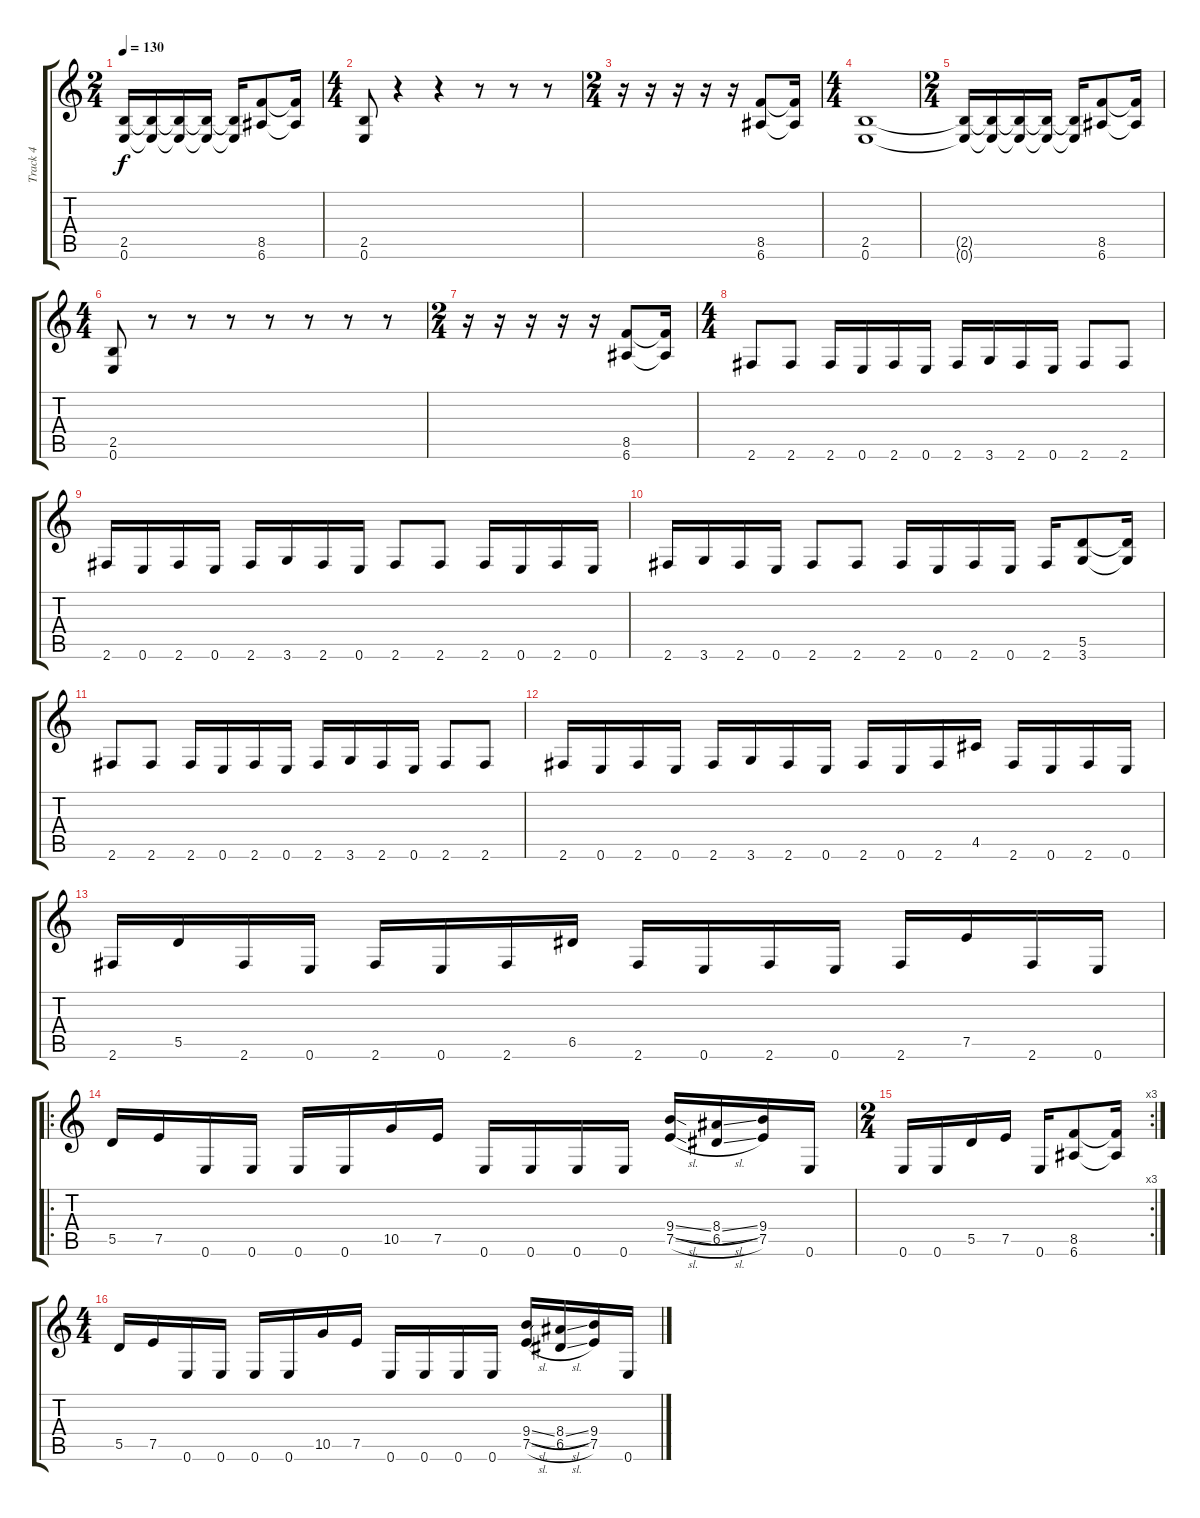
\track ("Track 4" "Track 4") {instrument distortionguitar}
\staff {score tabs}
\tuning (E4 B3 G3 D3 A2 E2) {hide}
\ts (2 4)
\tempo 130
\clef g2
\ks c
(2.5{t} 0.6{t}).16{dy f} (2.5{t} 0.6{t}).16 (2.5{t} 0.6{t}).16 (2.5{t} 0.6{t}).16 (2.5{t} 0.6{t}).16 (8.5 6.6).8 (8.5{t} 6.6{t}).16 |
\ts (4 4)
(2.5 0.6).8 r.4 r.4 r.8 r.8 r.8 |
\ts (2 4)
r.16 r.16 r.16 r.16 r.16 (8.5 6.6).8 (8.5{t} 6.6{t}).16 |
\ts (4 4)
(2.5 0.6).1 |
\ts (2 4)
(2.5{t} 0.6{t}).16 (2.5{t} 0.6{t}).16 (2.5{t} 0.6{t}).16 (2.5{t} 0.6{t}).16 (2.5{t} 0.6{t}).16 (8.5 6.6).8 (8.5{t} 6.6{t}).16 |
\ts (4 4)
(2.5 0.6).8 r.8 r.8 r.8 r.8 r.8 r.8 r.8 |
\ts (2 4)
r.16 r.16 r.16 r.16 r.16 (8.5 6.6).8 (8.5{t} 6.6{t}).16 |
\ts (4 4)
2.6.8 2.6.8 2.6.16 0.6.16 2.6.16 0.6.16 2.6.16 3.6.16 2.6.16 0.6.16 2.6.8 2.6.8 |
2.6.16 0.6.16 2.6.16 0.6.16 2.6.16 3.6.16 2.6.16 0.6.16 2.6.8 2.6.8 2.6.16 0.6.16 2.6.16 0.6.16 |
2.6.16 3.6.16 2.6.16 0.6.16 2.6.8 2.6.8 2.6.16 0.6.16 2.6.16 0.6.16 2.6.16 (5.5 3.6).8 (5.5{t} 3.6{t}).16 |
2.6.8 2.6.8 2.6.16 0.6.16 2.6.16 0.6.16 2.6.16 3.6.16 2.6.16 0.6.16 2.6.8 2.6.8 |
2.6.16 0.6.16 2.6.16 0.6.16 2.6.16 3.6.16 2.6.16 0.6.16 2.6.16 0.6.16 2.6.16 4.5.16 2.6.16 0.6.16 2.6.16 0.6.16 |
2.6.16 5.5.16 2.6.16 0.6.16 2.6.16 0.6.16 2.6.16 6.5.16 2.6.16 0.6.16 2.6.16 0.6.16 2.6.16 7.5.16 2.6.16 0.6.16 |
\ro
5.5.16 7.5.16 0.6.16 0.6.16 0.6.16 0.6.16 10.5.16 7.5.16 0.6.16 0.6.16 0.6.16 0.6.16 (9.4{sl} 7.5{sl}).16 (8.4{sl} 6.5{sl}).16 (9.4 7.5).16 0.6.16 |
\rc 3
\ts (2 4)
0.6.16 0.6.16 5.5.16 7.5.16 0.6.16 (8.5 6.6).8 (8.5{t} 6.6{t}).16 |
\ts (4 4)
5.5.16 7.5.16 0.6.16 0.6.16 0.6.16 0.6.16 10.5.16 7.5.16 0.6.16 0.6.16 0.6.16 0.6.16 (9.4{sl} 7.5{sl}).16 (8.4{sl} 6.5{sl}).16 (9.4 7.5).16 0.6.16
